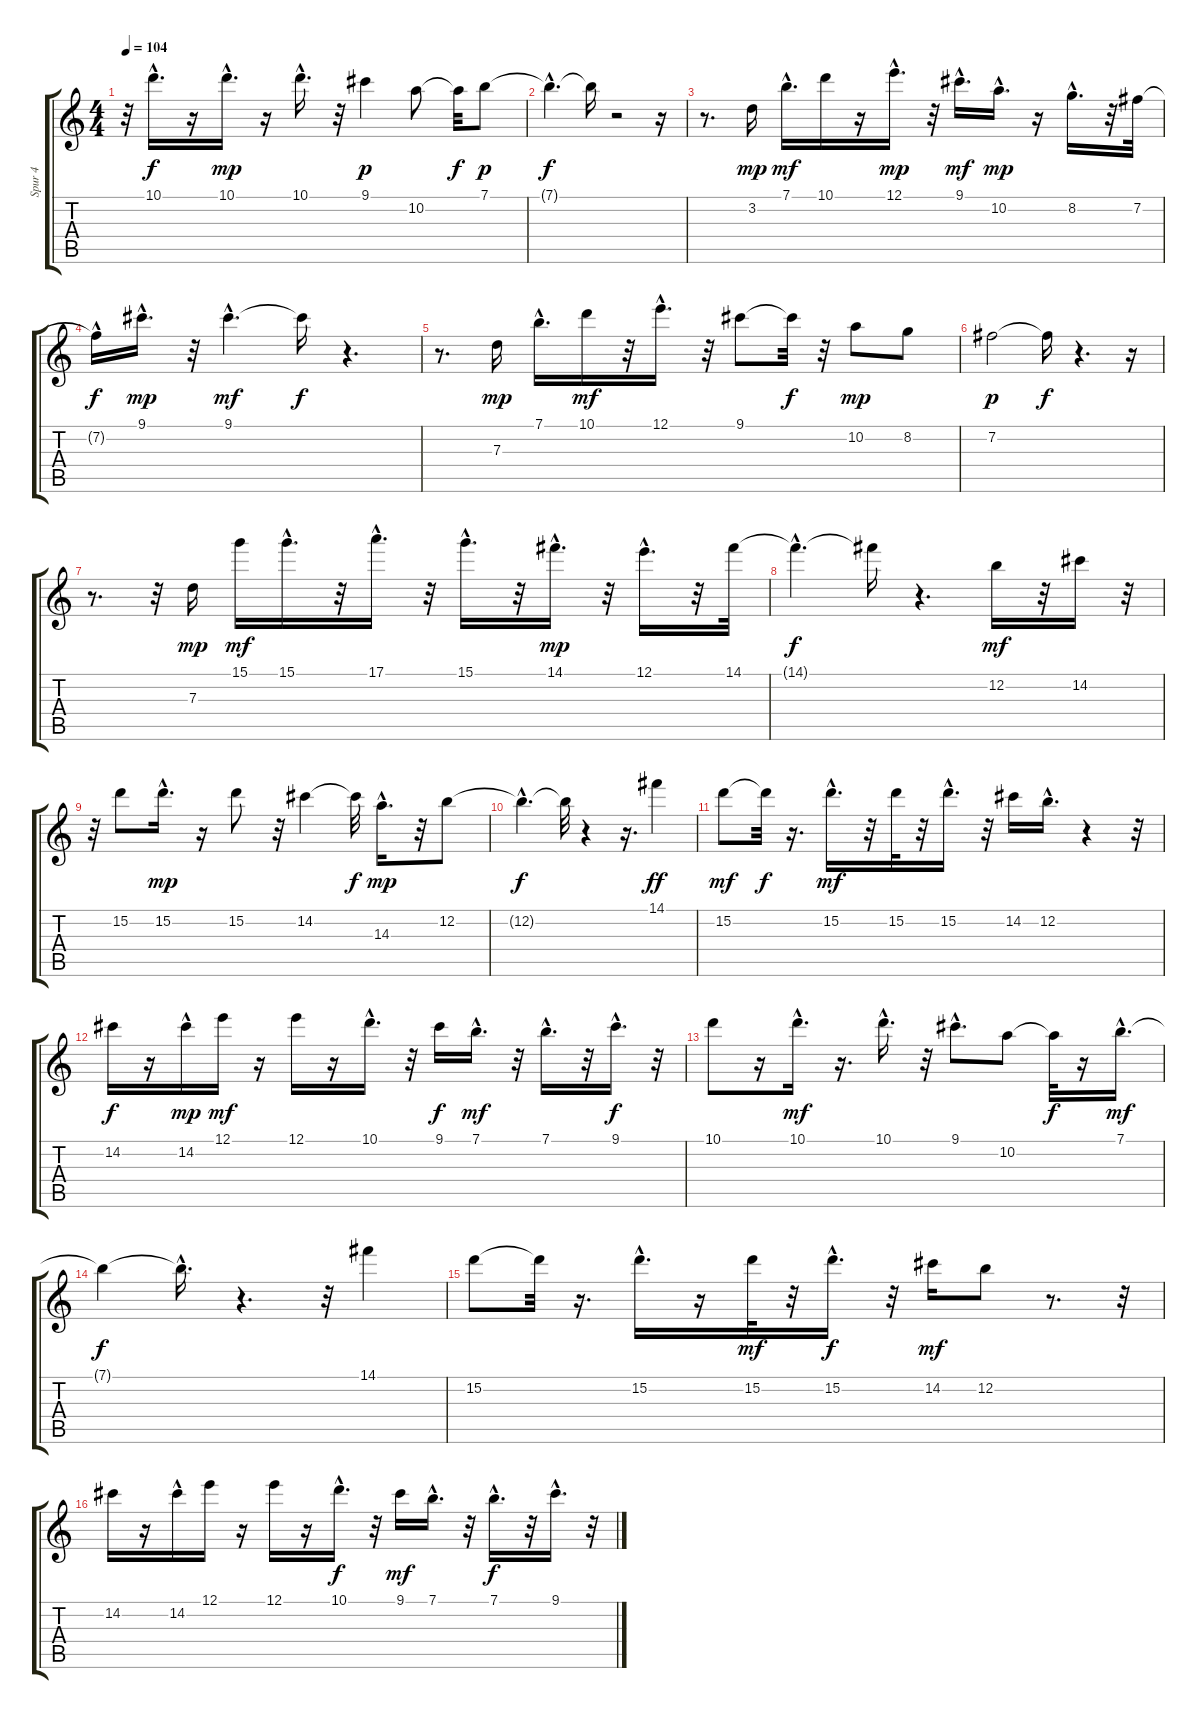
\track ("Spur 4" "Spur 4") {instrument acousticguitarnylon}
\staff {score tabs}
\tuning (E4 B3 G3 D3 A2 E2) {hide}
\ts (4 4)
\tempo 104
\clef g2
\ks c
r.32{dy mf} 10.1{hac}.16{d dy f} r.16 10.1{hac}.16{d dy mp} r.16 10.1{hac}.16{d} r.32 9.1.4{dy p} 10.2.8 10.2{t}.32{dy f} 7.1.8{dy p} |
7.1{hac t}.4{d dy f} 7.1{t}.16 r.2 r.16 |
r.8{d} 3.2.16{dy mp} 7.1{hac}.16{d dy mf} 10.1.16 r.16 12.1{hac}.16{d dy mp} r.32 9.1{hac}.16{d dy mf} 10.2{hac}.16{d dy mp} r.16 8.2{hac}.16{d} r.32 7.2.32 |
7.2{hac t}.16{dy f} 9.1{hac}.16{d dy mp} r.32 9.1{hac}.4{d dy mf} 9.1{t}.16{dy f} r.4{d} |
r.8{d} 7.3.16{dy mp} 7.1{hac}.16{d} 10.1.16{dy mf} r.32 12.1{hac}.16{d} r.32 9.1.8 9.1{t}.32{dy f} r.32 10.2.8{dy mp} 8.2.8 |
7.2.2{dy p} 7.2{t}.16{dy f} r.4{d} r.16 |
r.8{d} r.32 7.3.16{dy mp} 15.1.16{dy mf} 15.1{hac}.16{d} r.32 17.1{hac}.16{d} r.32 15.1{hac}.16{d} r.32 14.1{hac}.16{d dy mp} r.32 12.1{hac}.16{d} r.32 14.1.32 |
14.1{hac t}.4{d dy f} 14.1{t}.16 r.4{d} 12.2.16{dy mf} r.32 14.2.16 r.32 |
r.32 15.2.8 15.2{hac}.16{d dy mp} r.16 15.2.8 r.32 14.2.4 14.2{t}.32{dy f} 14.3{hac}.16{d dy mp} r.32 12.2.8 |
12.2{hac t}.4{d dy f} 12.2{t}.32 r.4 r.16{d} 14.1.4{dy ff} |
15.2.8{dy mf} 15.2{t}.32{dy f} r.16{d} 15.2{hac}.16{d dy mf} r.32 15.2.32 r.32 15.2{hac}.16{d} r.32 14.2.16 12.2{hac}.16{d} r.4 r.32 |
14.2.16{dy f} r.16 14.2{hac}.16{dy mp} 12.1.16{dy mf} r.16 12.1.16 r.16 10.1{hac}.16{d} r.32 9.1.16{dy f} 7.1{hac}.16{d dy mf} r.32 7.1{hac}.16{d} r.32 9.1{hac}.16{d dy f} r.32 |
10.1.8 r.16 10.1{hac}.16{d dy mf} r.16{d} 10.1{hac}.16{d} r.32 9.1{hac}.8{d} 10.2.8 10.2{t}.32{dy f} r.16 7.1{hac}.16{d dy mf} |
7.1{t}.4{dy f} 7.1{hac t}.16{d} r.4{d} r.32 14.1.4 |
15.2.8 15.2{t}.32 r.16{d} 15.2{hac}.16{d} r.16 15.2.32{dy mf} r.32 15.2{hac}.16{d dy f} r.32 14.2.16{dy mf} 12.2.8 r.8{d} r.32 |
14.2.16 r.16 14.2{hac}.16 12.1.16 r.16 12.1.16 r.16 10.1{hac}.16{d dy f} r.32 9.1.16{dy mf} 7.1{hac}.16{d} r.32 7.1{hac}.16{d dy f} r.32 9.1{hac}.16{d} r.32
